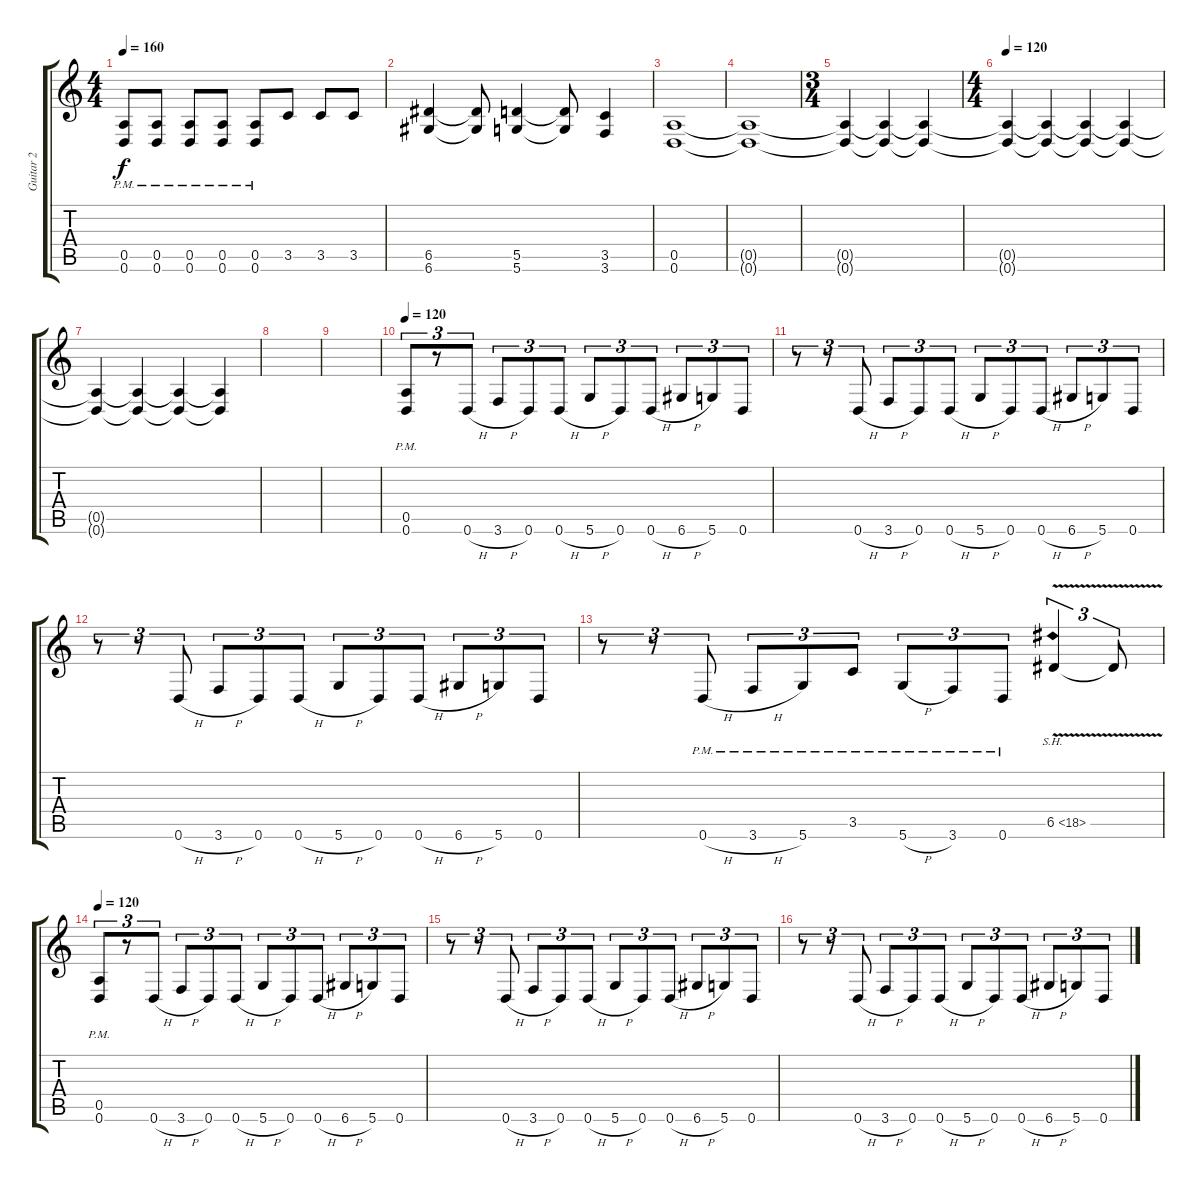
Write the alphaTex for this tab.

\track ("Guitar 2" "Guitar 2") {instrument distortionguitar}
\staff {score tabs}
\tuning (E4 B3 G3 D3 A2 D2) {hide}
\ts (4 4)
\tempo 160
\clef g2
\ks c
(0.5{pm} 0.6{pm}).8{dy f} (0.5{pm} 0.6{pm}).8 (0.5{pm} 0.6{pm}).8 (0.5{pm} 0.6{pm}).8 (0.5{pm} 0.6{pm}).8 3.5.8 3.5.8 3.5.8 |
(6.5 6.6).4 (6.5{t} 6.6{t}).8 (5.5 5.6).4 (5.5{t} 5.6{t}).8 (3.5 3.6).4 |
(0.5 0.6).1 |
(0.5{t} 0.6{t}).1 |
\ts (3 4)
(0.5{t} 0.6{t}).4{volume 0} (0.5{t} 0.6{t}).4 (0.5{t} 0.6{t}).4 |
\ts (4 4)
\tempo 120
(0.5{t} 0.6{t}).4 (0.5{t} 0.6{t}).4 (0.5{t} 0.6{t}).4 (0.5{t} 0.6{t}).4 |
(0.5{t} 0.6{t}).4 (0.5{t} 0.6{t}).4 (0.5{t} 0.6{t}).4 (0.5{t} 0.6{t}).4 |
|
|
\tempo 120
(0.5{pm} 0.6).8{tu (3 2)} r.8{tu (3 2)} 0.6{h}.8{tu (3 2)} 3.6{h}.8{tu (3 2)} 0.6.8{tu (3 2)} 0.6{h}.8{tu (3 2)} 5.6{h}.8{tu (3 2)} 0.6.8{tu (3 2)} 0.6{h}.8{tu (3 2)} 6.6{h}.8{tu (3 2)} 5.6.8{tu (3 2)} 0.6.8{tu (3 2)} |
r.8{tu (3 2)} r.8{tu (3 2)} 0.6{h}.8{tu (3 2)} 3.6{h}.8{tu (3 2)} 0.6.8{tu (3 2)} 0.6{h}.8{tu (3 2)} 5.6{h}.8{tu (3 2)} 0.6.8{tu (3 2)} 0.6{h}.8{tu (3 2)} 6.6{h}.8{tu (3 2)} 5.6.8{tu (3 2)} 0.6.8{tu (3 2)} |
r.8{tu (3 2)} r.8{tu (3 2)} 0.6{h}.8{tu (3 2)} 3.6{h}.8{tu (3 2)} 0.6.8{tu (3 2)} 0.6{h}.8{tu (3 2)} 5.6{h}.8{tu (3 2)} 0.6.8{tu (3 2)} 0.6{h}.8{tu (3 2)} 6.6{h}.8{tu (3 2)} 5.6.8{tu (3 2)} 0.6.8{tu (3 2)} |
r.8{tu (3 2)} r.8{tu (3 2)} 0.6{h pm}.8{tu (3 2)} 3.6{h pm}.8{tu (3 2)} 5.6{pm}.8{tu (3 2)} 3.5{pm}.8{tu (3 2)} 5.6{h pm}.8{tu (3 2)} 3.6{pm}.8{tu (3 2)} 0.6{pm}.8{tu (3 2)} 6.5{sh 12 v}.4{tu (3 2)} 6.5{t}.8{tu (3 2)} |
\tempo 120
(0.5{pm} 0.6).8{tu (3 2)} r.8{tu (3 2)} 0.6{h}.8{tu (3 2)} 3.6{h}.8{tu (3 2)} 0.6.8{tu (3 2)} 0.6{h}.8{tu (3 2)} 5.6{h}.8{tu (3 2)} 0.6.8{tu (3 2)} 0.6{h}.8{tu (3 2)} 6.6{h}.8{tu (3 2)} 5.6.8{tu (3 2)} 0.6.8{tu (3 2)} |
r.8{tu (3 2)} r.8{tu (3 2)} 0.6{h}.8{tu (3 2)} 3.6{h}.8{tu (3 2)} 0.6.8{tu (3 2)} 0.6{h}.8{tu (3 2)} 5.6{h}.8{tu (3 2)} 0.6.8{tu (3 2)} 0.6{h}.8{tu (3 2)} 6.6{h}.8{tu (3 2)} 5.6.8{tu (3 2)} 0.6.8{tu (3 2)} |
r.8{tu (3 2)} r.8{tu (3 2)} 0.6{h}.8{tu (3 2)} 3.6{h}.8{tu (3 2)} 0.6.8{tu (3 2)} 0.6{h}.8{tu (3 2)} 5.6{h}.8{tu (3 2)} 0.6.8{tu (3 2)} 0.6{h}.8{tu (3 2)} 6.6{h}.8{tu (3 2)} 5.6.8{tu (3 2)} 0.6.8{tu (3 2)}
